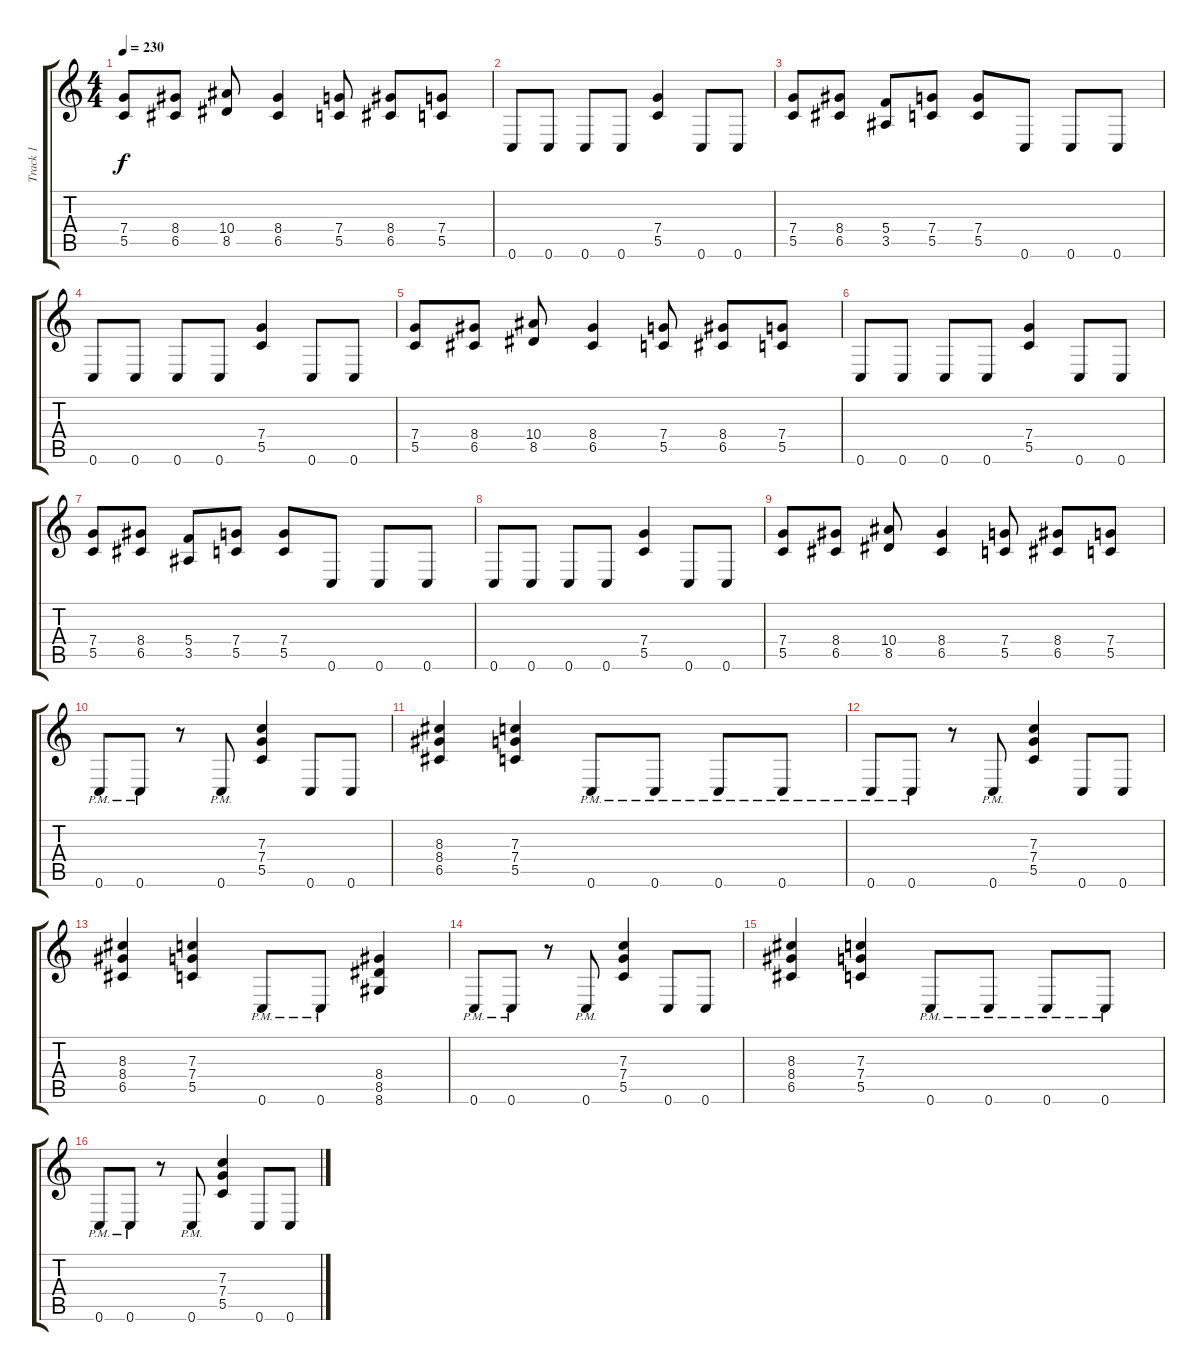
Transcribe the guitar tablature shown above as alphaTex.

\track ("Track 1" "Track 1") {instrument distortionguitar}
\staff {score tabs}
\tuning (D4 A3 F3 C3 G2 C2) {hide}
\ts (4 4)
\tempo 230
\clef g2
\ks c
(7.4 5.5).8{dy f} (8.4 6.5).8 (10.4 8.5).8 (8.4 6.5).4 (7.4 5.5).8 (8.4 6.5).8 (7.4 5.5).8 |
0.6.8 0.6.8 0.6.8 0.6.8 (7.4 5.5).4 0.6.8 0.6.8 |
(7.4 5.5).8 (8.4 6.5).8 (5.4 3.5).8 (7.4 5.5).8 (7.4 5.5).8 0.6.8 0.6.8 0.6.8 |
0.6.8 0.6.8 0.6.8 0.6.8 (7.4 5.5).4 0.6.8 0.6.8 |
(7.4 5.5).8 (8.4 6.5).8 (10.4 8.5).8 (8.4 6.5).4 (7.4 5.5).8 (8.4 6.5).8 (7.4 5.5).8 |
0.6.8 0.6.8 0.6.8 0.6.8 (7.4 5.5).4 0.6.8 0.6.8 |
(7.4 5.5).8 (8.4 6.5).8 (5.4 3.5).8 (7.4 5.5).8 (7.4 5.5).8 0.6.8 0.6.8 0.6.8 |
0.6.8 0.6.8 0.6.8 0.6.8 (7.4 5.5).4 0.6.8 0.6.8 |
(7.4 5.5).8 (8.4 6.5).8 (10.4 8.5).8 (8.4 6.5).4 (7.4 5.5).8 (8.4 6.5).8 (7.4 5.5).8 |
0.6{pm}.8 0.6{pm}.8 r.8 0.6{pm}.8 (7.3 7.4 5.5).4 0.6.8 0.6.8 |
(8.3 8.4 6.5).4 (7.3 7.4 5.5).4 0.6{pm}.8 0.6{pm}.8 0.6{pm}.8 0.6{pm}.8 |
0.6{pm}.8 0.6{pm}.8 r.8 0.6{pm}.8 (7.3 7.4 5.5).4 0.6.8 0.6.8 |
(8.3 8.4 6.5).4 (7.3 7.4 5.5).4 0.6{pm}.8 0.6{pm}.8 (8.4 8.5 8.6).4 |
0.6{pm}.8 0.6{pm}.8 r.8 0.6{pm}.8 (7.3 7.4 5.5).4 0.6.8 0.6.8 |
(8.3 8.4 6.5).4 (7.3 7.4 5.5).4 0.6{pm}.8 0.6{pm}.8 0.6{pm}.8 0.6{pm}.8 |
0.6{pm}.8 0.6{pm}.8 r.8 0.6{pm}.8 (7.3 7.4 5.5).4 0.6.8 0.6.8
